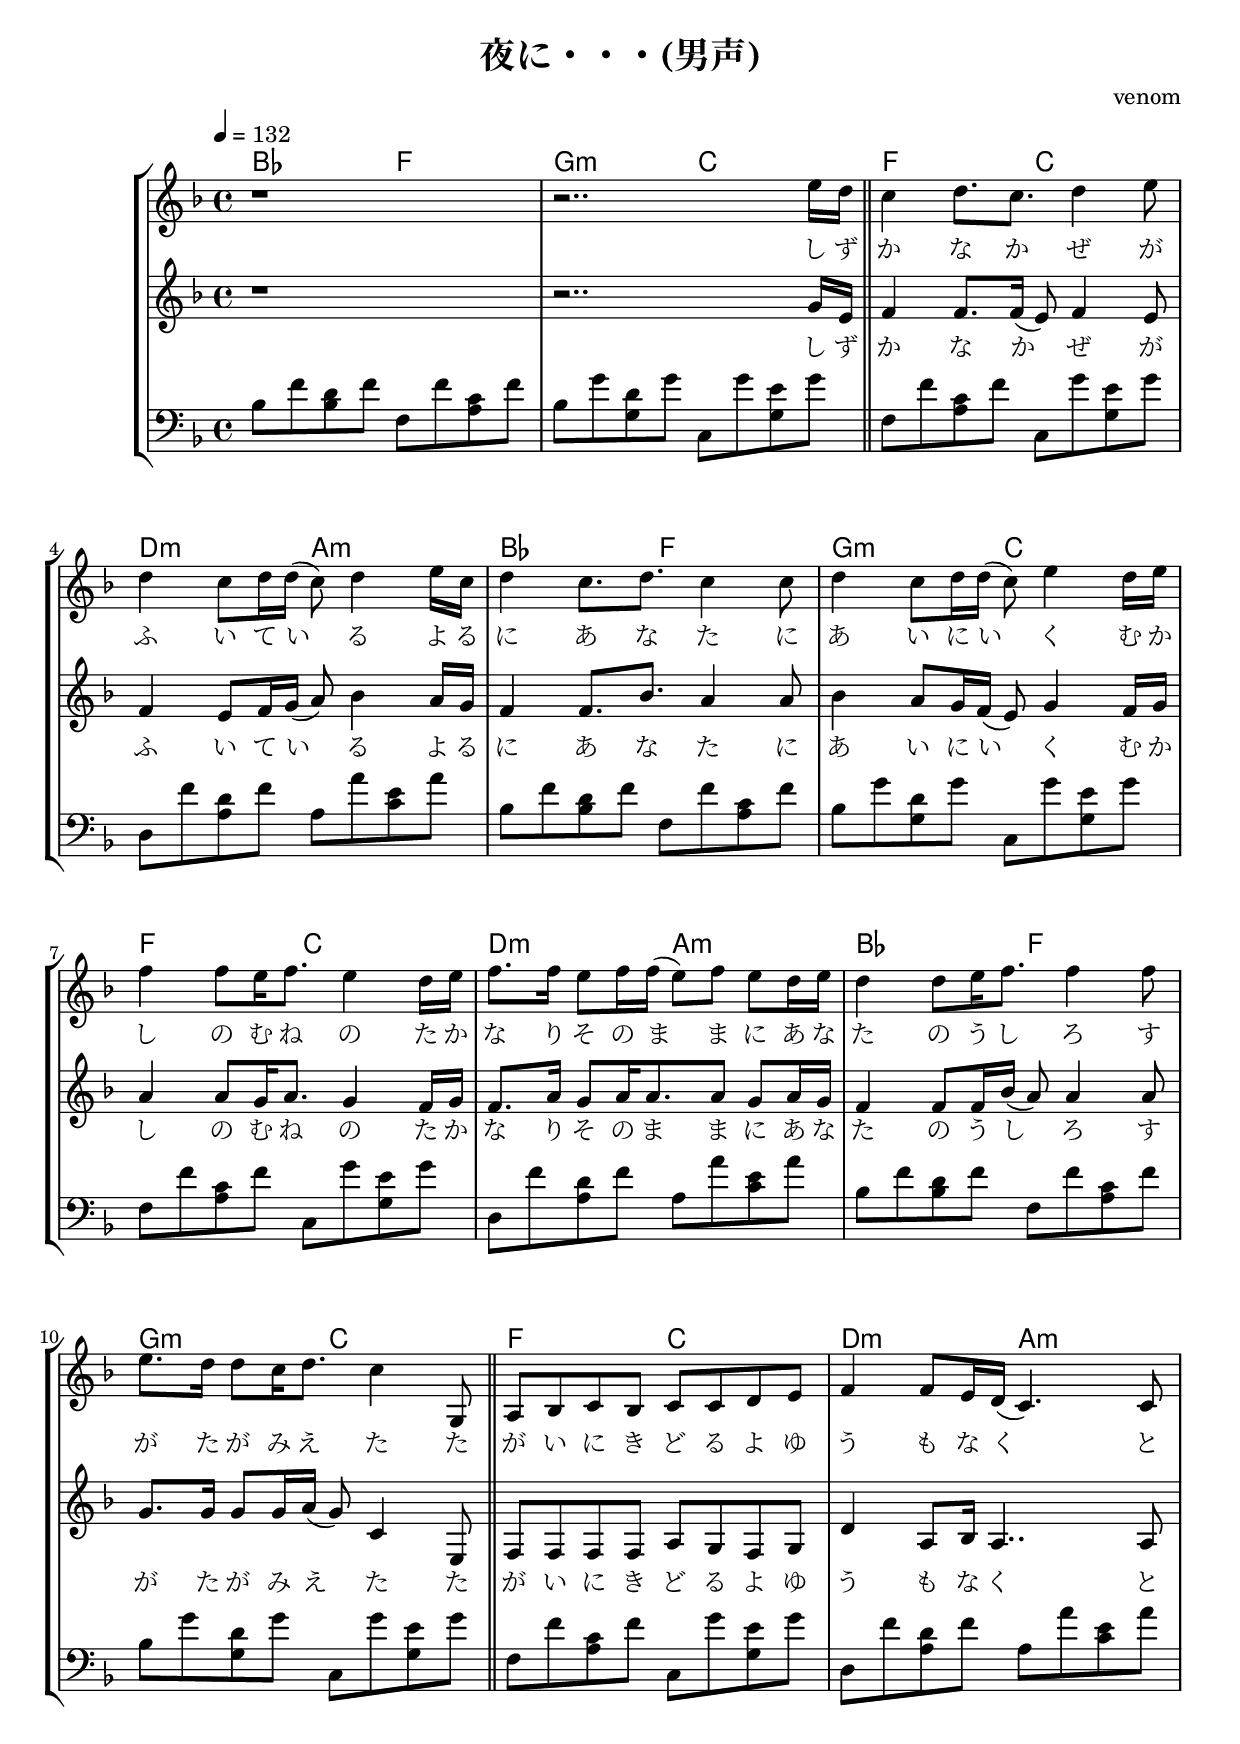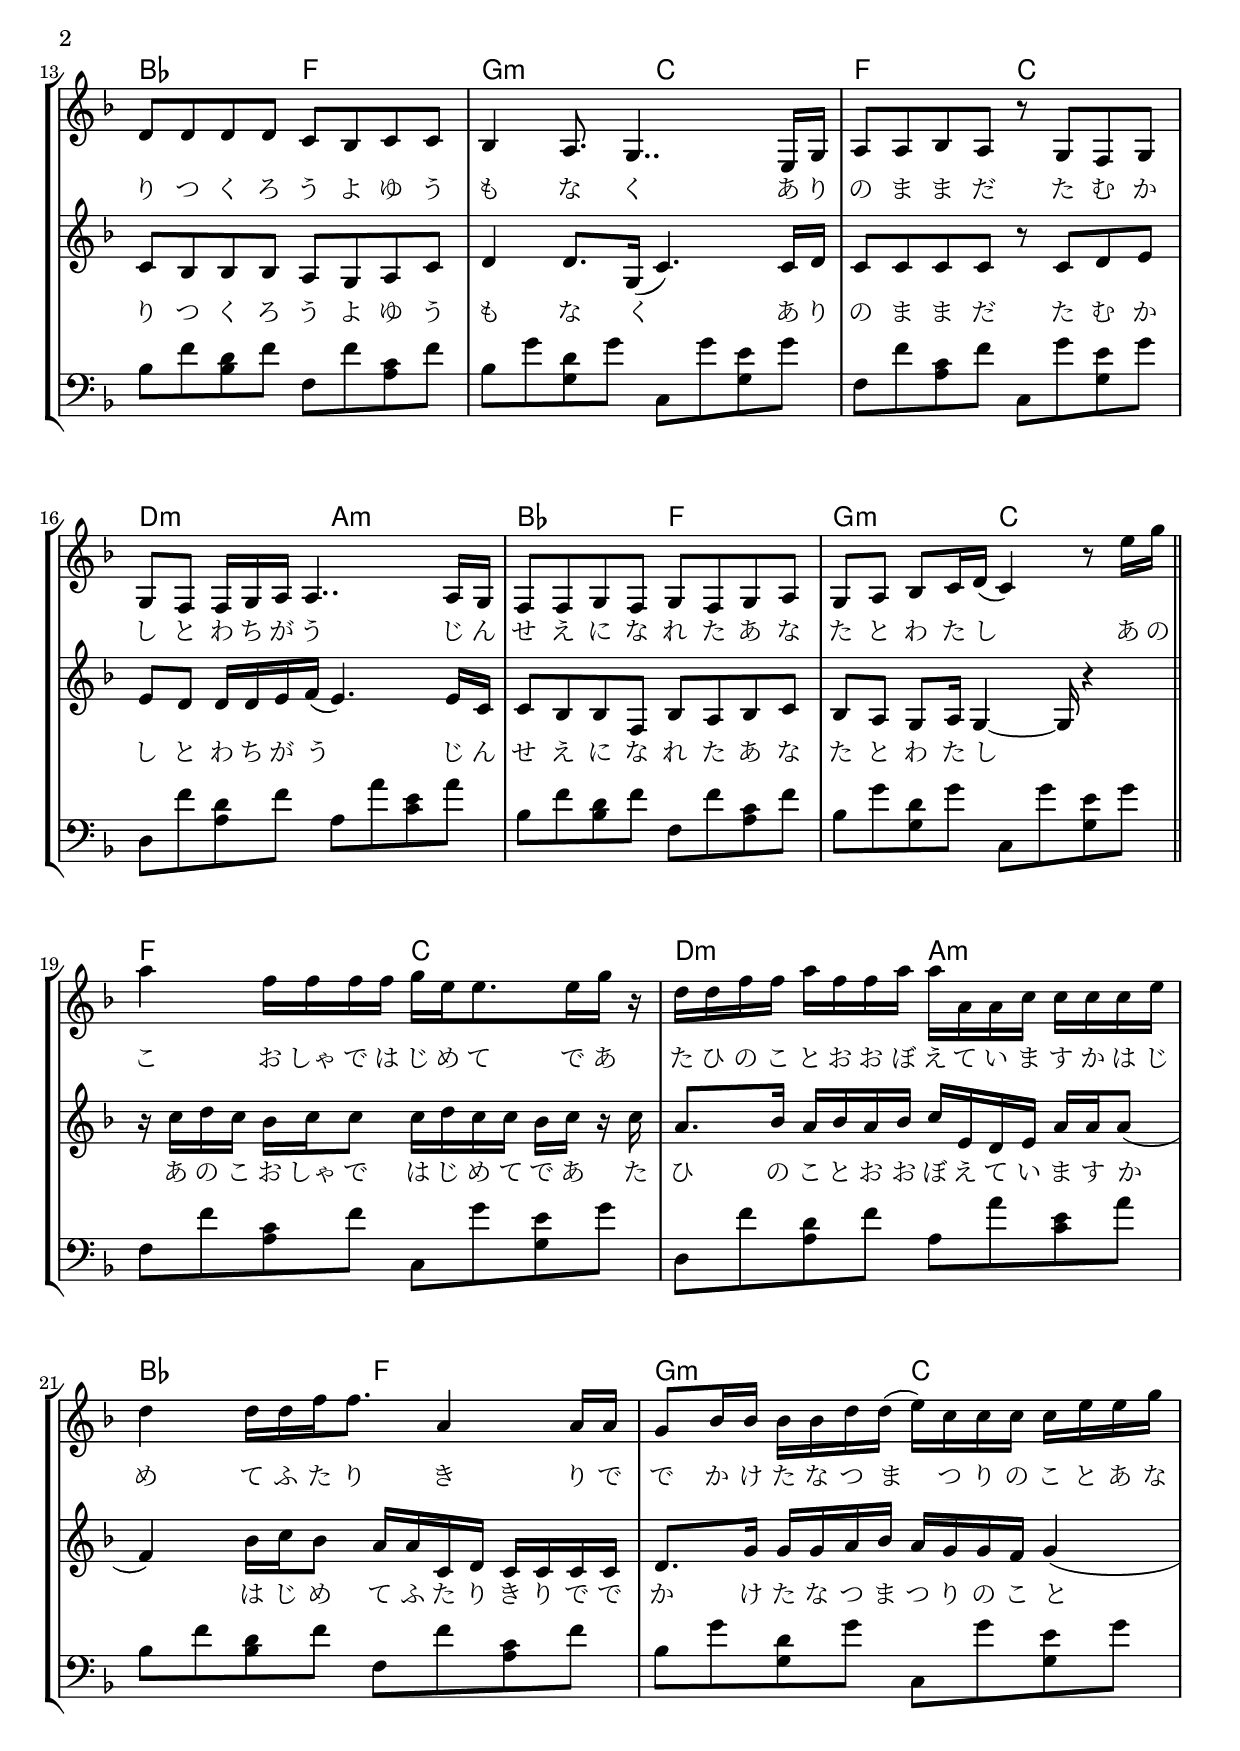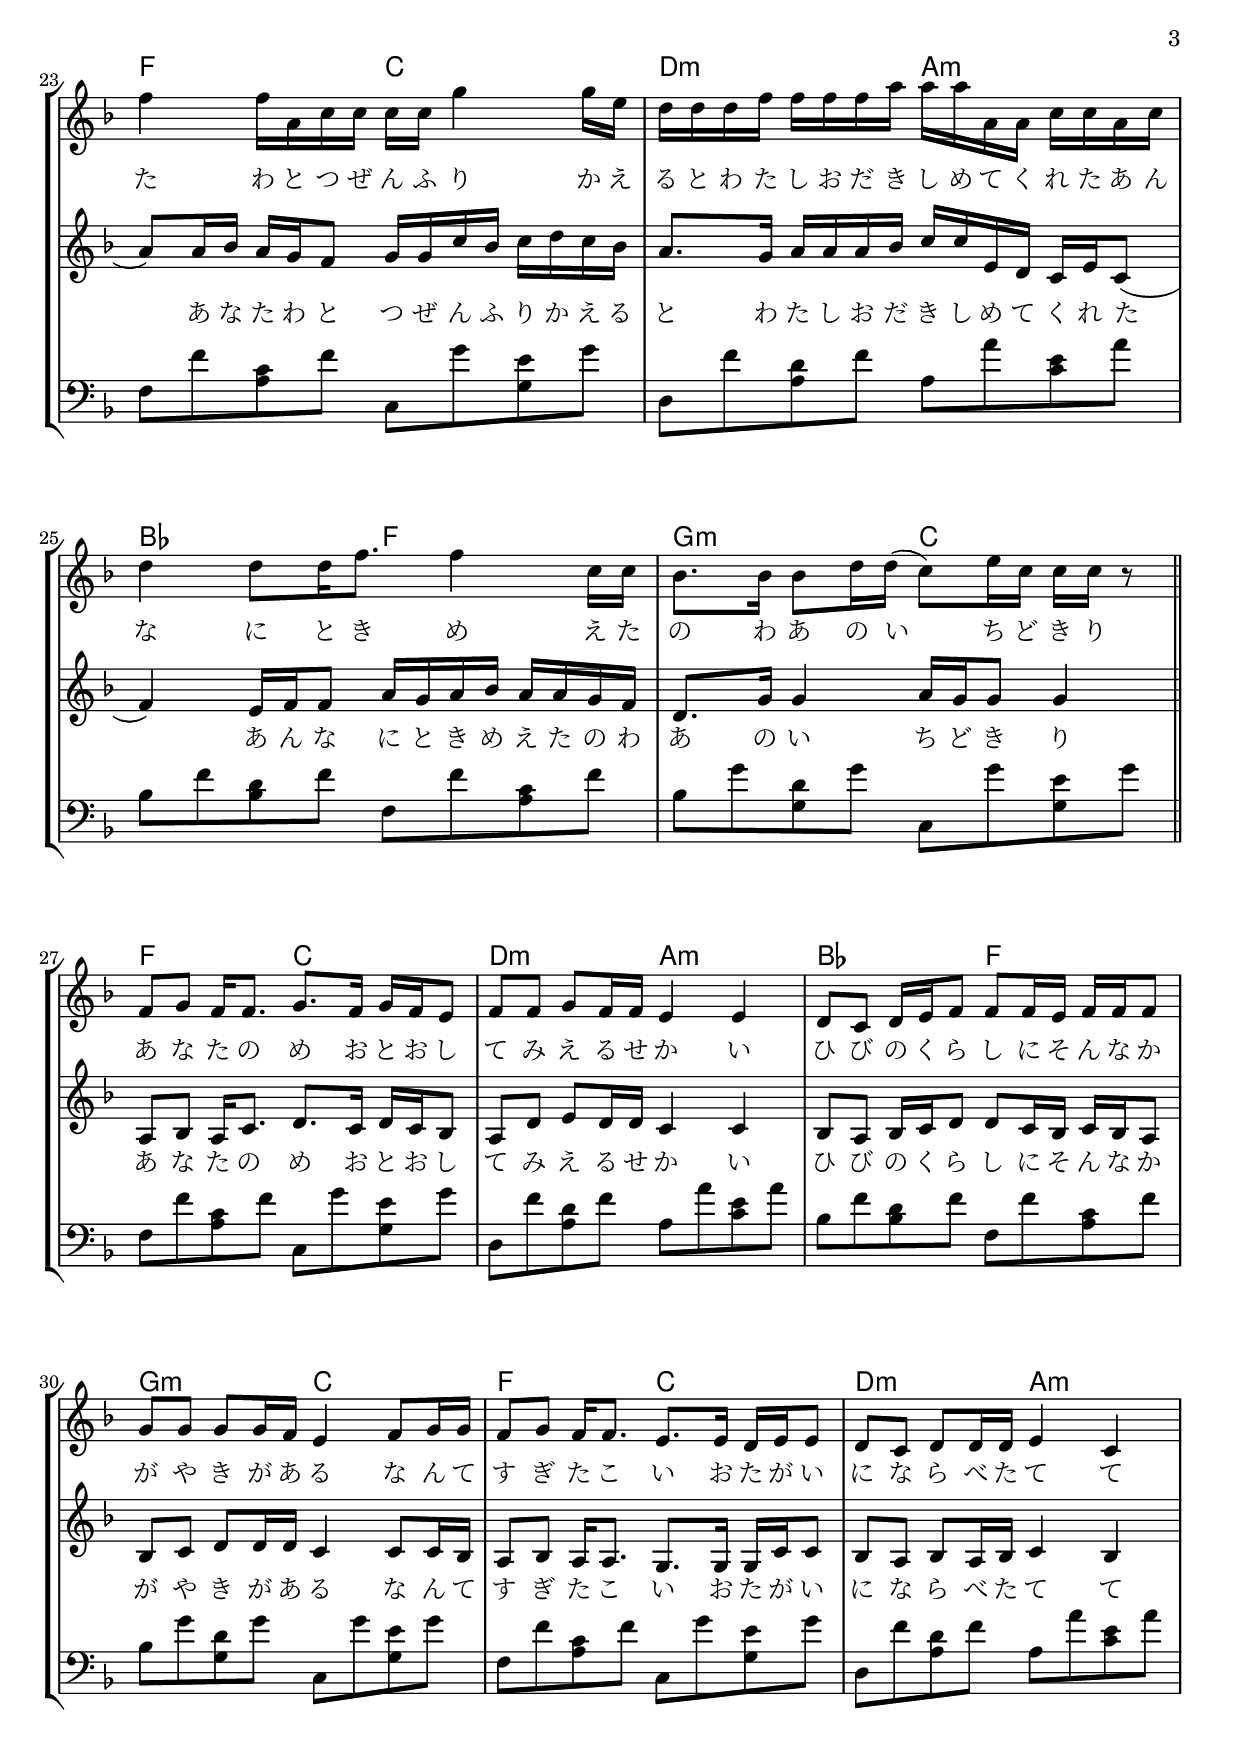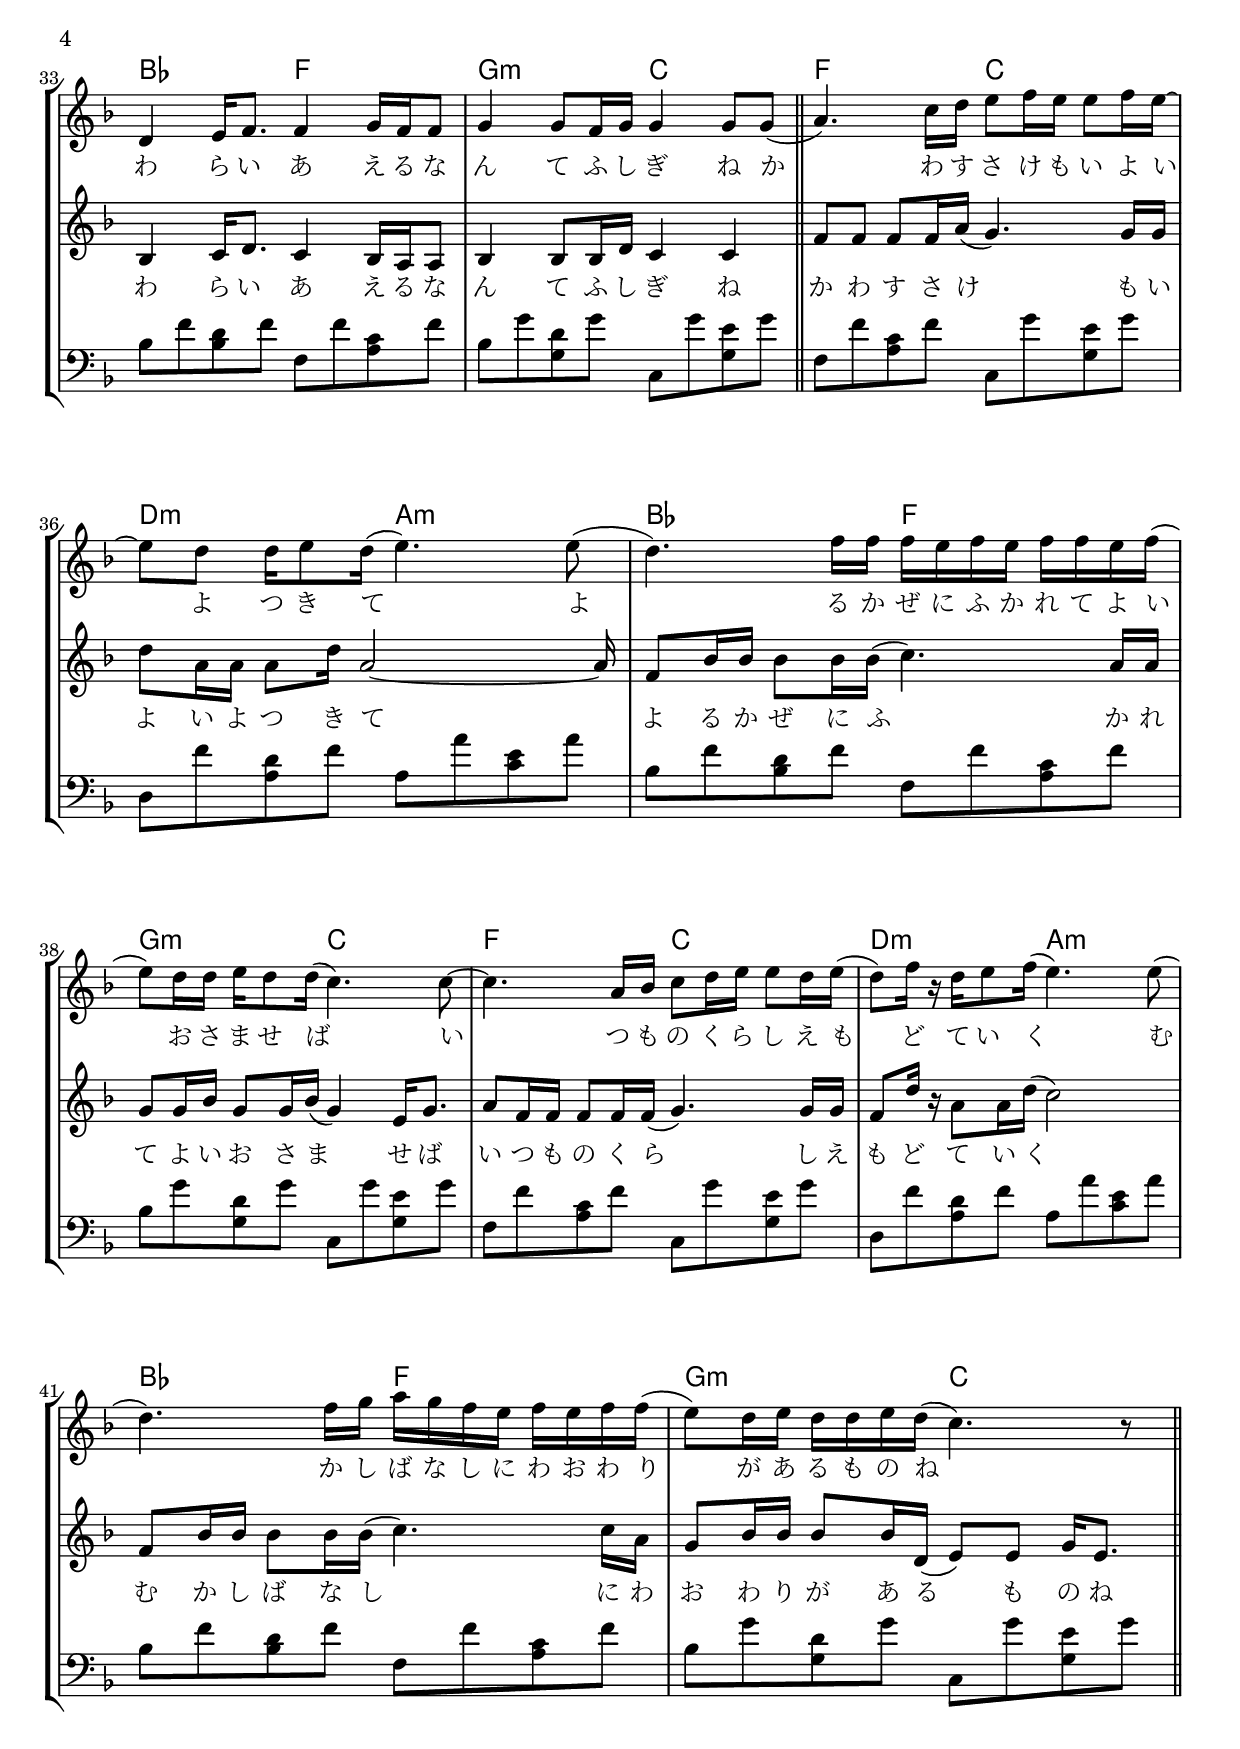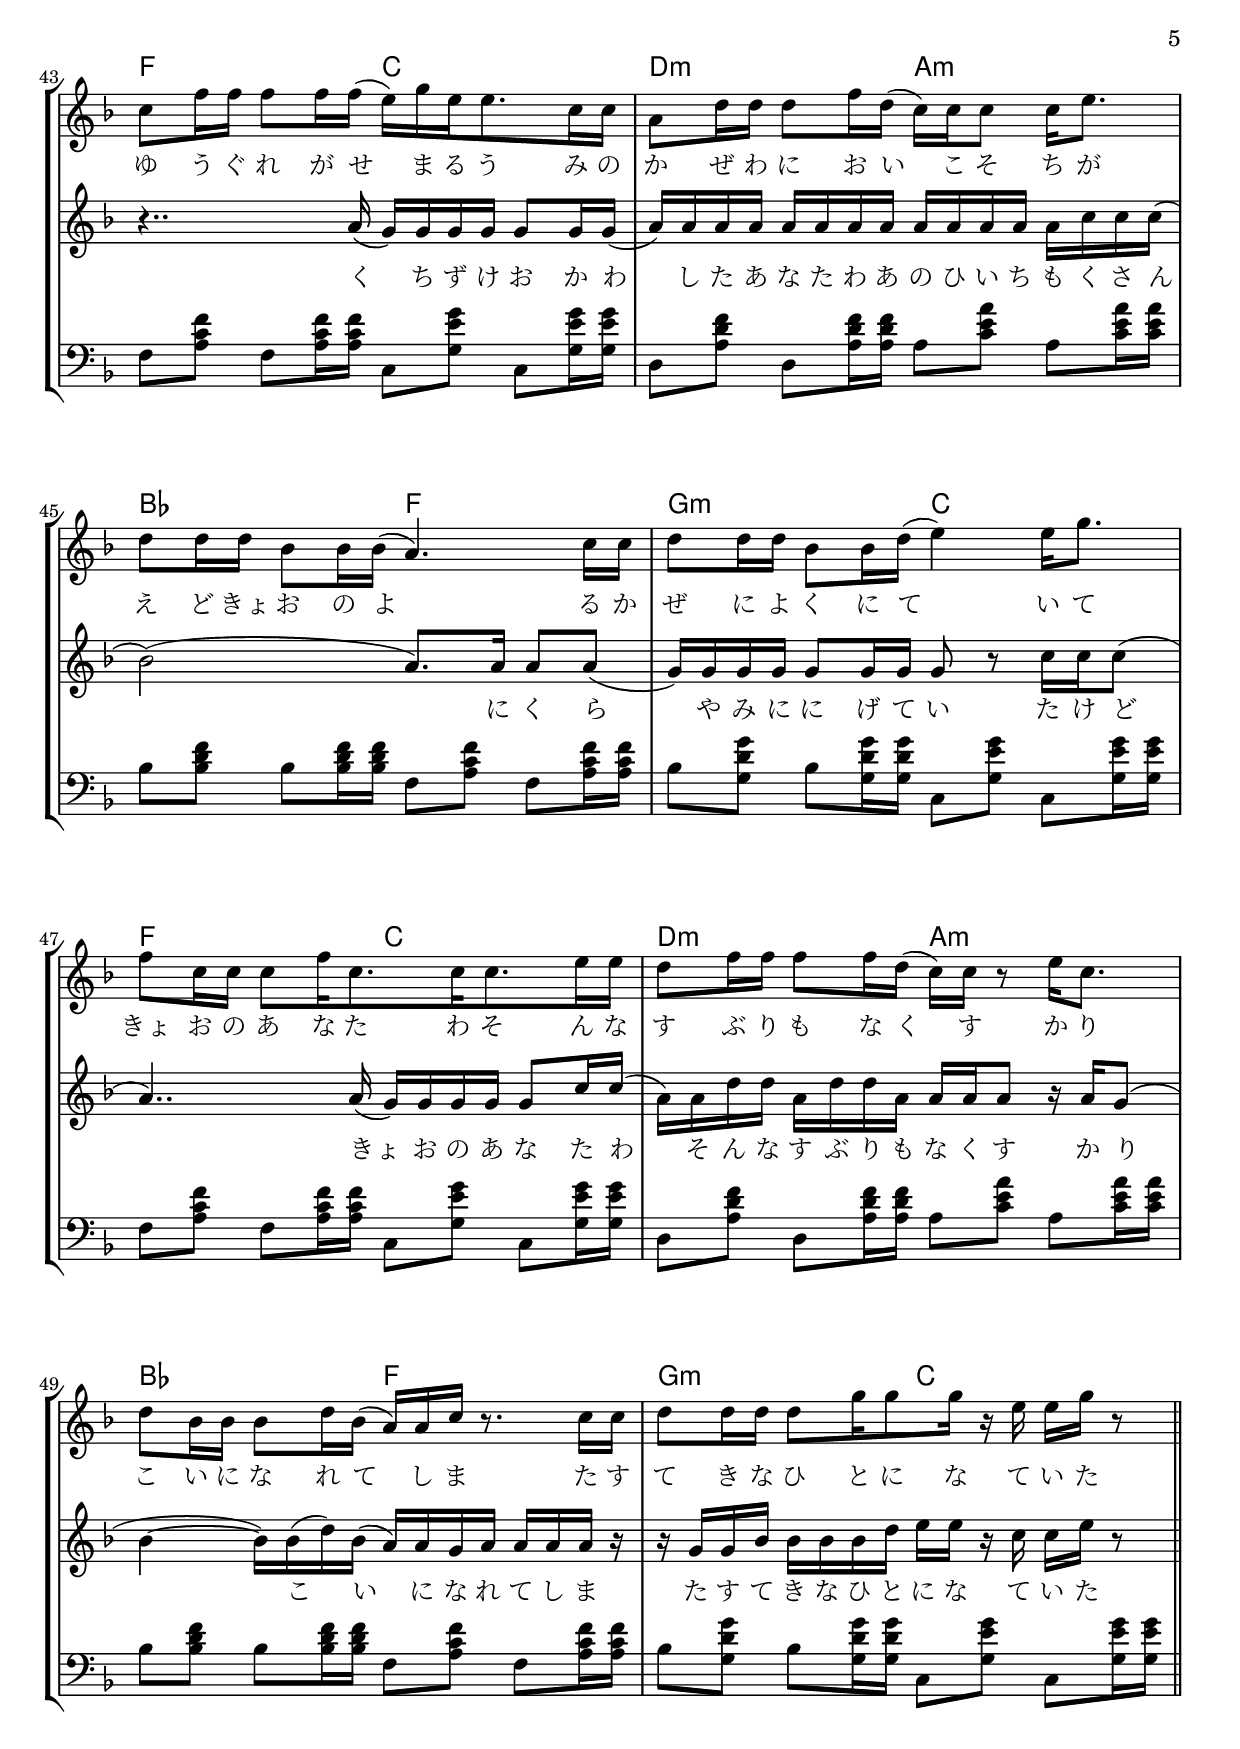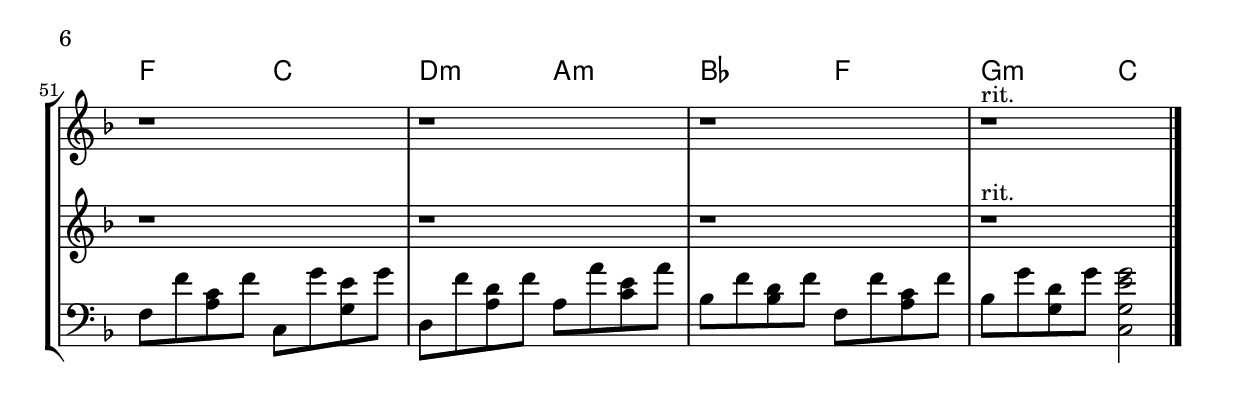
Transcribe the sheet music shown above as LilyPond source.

\version "2.12.1"

\header {
	title = \markup {夜に・・・(男声)}
	composer = \markup \center-column {venom}
}

harmony = \chordmode {
	bes2 f g:m c 

	f c d:m a:m bes f g:m c f c d:m a:m bes f g:m c 

	f c d:m a:m bes f g:m c f c d:m a:m bes f g:m c 

	f c d:m a:m bes f g:m c f c d:m a:m bes f g:m c 

	f c d:m a:m bes f g:m c f c d:m a:m bes f g:m c 

	f c d:m a:m bes f g:m c f c d:m a:m bes f g:m c 

	f c d:m a:m bes f g:m c f c d:m a:m bes f g:m c 

	f c d:m a:m bes f g:m c 
}

melody = {
	\key f \major
	\tempo 4 = 132
	r1 | r2.. 
	\set Staff.midiInstrument = #"mmi0.38"
	e''16  d''16 
	c''4  d''8.  c''8.  d''4  e''8 
	d''4  c''8  d''16  d''16  (c''8)  d''4  e''16  c''16 
	d''4  c''8.  d''8.  c''4  c''8 
	d''4  c''8  d''16  d''16  (c''8)  e''4  d''16  e''16 
	f''4  f''8  e''16  f''8.  e''4  d''16  e''16 
	f''8.  f''16  e''8  f''16  f''16  (e''8)  f''8  e''8  d''16  e''16 
	d''4  d''8  e''16  f''8.  f''4  f''8 
	e''8.  d''16  d''8  c''16  d''8.  c''4  	\set Staff.midiInstrument = #"fss0.5"
	g8 
	a8  bes8  c'8  bes8  c'8  c'8  d'8  e'8 
	f'4  f'8  e'16  d'16  (c'4.)  c'8 
	d'8  d'8  d'8  d'8  c'8  bes8  c'8  c'8 
	bes4  a8.  g4..  e16  g16 
	a8  a8  bes8  a8  r8  g8  f8  g8 
	g8  f8  f16  g16  a16  a4..  a16  g16 
	f8  f8  g8  f8  g8  f8  g8  a8 
	g8  a8  bes8  c'16  d'16  (c'4)  	r8 	\set Staff.midiInstrument = #"mmi0.38"
	e''16  g''16 
	a''4  f''16  f''16  f''16  f''16  g''16  e''16  e''8.  e''16  g''16  r16 
	d''16  d''16  f''16  f''16  a''16  f''16  f''16  a''16  a''16  a'16  a'16  c''16  c''16  c''16  c''16  e''16 
	d''4  d''16  d''16  f''16  f''8.  a'4  a'16  a'16 
	g'8  bes'16  bes'16  bes'16  bes'16  d''16  d''16  (e''16)  c''16  c''16  c''16  c''16  e''16  e''16  g''16 
	f''4  f''16  a'16  c''16  c''16  c''16  c''16  g''4  g''16  e''16 
	d''16  d''16  d''16  f''16  f''16  f''16  f''16  a''16  a''16  a''16  a'16  a'16  c''16  c''16  a'16  c''16 
	d''4  d''8  d''16  f''8.  f''4  c''16  c''16 
	bes'8.  bes'16  bes'8  d''16  d''16  (c''8)  e''16  c''16  c''16  c''16  	r8 	\set Staff.midiInstrument = #"mmi0.40"
	f'8  g'8  f'16  f'8.  g'8.  f'16  g'16  f'16  e'8 
	f'8  f'8  g'8  f'16  f'16  e'4  e'4 
	d'8  c'8  d'16  e'16  f'8  f'8  f'16  e'16  f'16  f'16  f'8 
	g'8  g'8  g'8  g'16  f'16  e'4  f'8  g'16  g'16 
	f'8  g'8  f'16  f'8.  e'8.  e'16  d'16  e'16  e'8 
	d'8  c'8  d'8  d'16  d'16  e'4  c'4 
	d'4  e'16  f'8.  f'4  g'16  f'16  f'8 
	g'4  g'8  f'16  g'16  g'4  g'8  	\set Staff.midiInstrument = #"mmi0.38"
	g'8 
	(a'4.)  c''16  d''16  e''8  f''16  e''16  e''8  f''16  e''16~ 
	e''8  d''8  d''16  e''8  d''16  (e''4.)  e''8 
	(d''4.)  f''16  f''16  f''16  e''16  f''16  e''16  f''16  f''16  e''16  f''16 
	(e''8)  d''16  d''16  e''16  d''8  d''16  (c''4.)  c''8~ 
	c''4.  a'16  bes'16  c''8  d''16  e''16  e''8  d''16  e''16 
	(d''8)  f''16  r16  d''16  e''8  f''16  (e''4.)  e''8 
	(d''4.)  f''16  g''16  a''16  g''16  f''16  e''16  f''16  e''16  f''16  f''16 
	(e''8)  d''16  e''16  d''16  d''16  e''16  d''16  (c''4.)  	r8 	\set Staff.midiInstrument = #"mmi0.42"
	c''8  f''16  f''16  f''8  f''16  f''16  (e''16)  g''16  e''16  e''8.  c''16  c''16 
	a'8  d''16  d''16  d''8  f''16  d''16  (c''16)  c''16  c''8  c''16  e''8. 
	d''8  d''16  d''16  bes'8  bes'16  bes'16  (a'4.)  c''16  c''16 
	d''8  d''16  d''16  bes'8  bes'16  d''16  (e''4)  e''16  g''8. 
	f''8  c''16  c''16  c''8  f''16  c''8.  c''16  c''8.  e''16  e''16 
	d''8  f''16  f''16  f''8  f''16  d''16  (c''16)  c''16  r8  e''16  c''8. 
	d''8  bes'16  bes'16  bes'8  d''16  bes'16  (a'16)  a'16  c''16  r8.  c''16  c''16 
	d''8  d''16  d''16  d''8  g''16  g''8  g''16  r16  e''16  e''16  g''16  	r8 	r1 | r1 | r1 | r1^"rit." \bar "|."
}

words = \lyricmode {
	
	し  ず  か  な  か  ぜ  が  ふ  い  て  い  る  よ  る  に  あ  な  た  に  あ  い  に  い  く  む  か  し  の  む  ね  の  た  か  な  り  そ  の  ま  ま  に  あ  な  た  の  う  し  ろ  す  が  た  が  み  え  た  
	た  が  い  に  き  ど  る  よ  ゆ  う  も  な  く  と  り  つ  く  ろ  う  よ  ゆ  う  も  な  く  あ  り  の  ま  ま  だ  た  む  か  し  と  わ  ち  が  う  じ  ん  せ  え  に  な  れ  た  あ  な  た  と  わ  た  し  
	あ  の  こ  お  しゃ  で  は  じ  め  て  で  あ  た  ひ  の  こ  と  お  お  ぼ  え  て  い  ま  す  か  は  じ  め  て  ふ  た  り  き  り  で  で  か  け  た  な  つ  ま  つ  り  の  こ  と  あ  な  た  わ  と  つ  ぜ  ん  ふ  り  か  え  る  と  わ  た  し  お  だ  き  し  め  て  く  れ  た  あ  ん  な  に  と  き  め  え  た  の  わ  あ  の  い  ち  ど  き  り  
	あ  な  た  の  め  お  と  お  し  て  み  え  る  せ  か  い  ひ  び  の  く  ら  し  に  そ  ん  な  か  が  や  き  が  あ  る  な  ん  て  す  ぎ  た  こ  い  お  た  が  い  に  な  ら  べ  た  て  て  わ  ら  い  あ  え  る  な  ん  て  ふ  し  ぎ  ね  
	か  わ  す  さ  け  も  い  よ  い  よ  つ  き  て  よ  る  か  ぜ  に  ふ  か  れ  て  よ  い  お  さ  ま  せ  ば  い  つ  も  の  く  ら  し  え  も  ど  て  い  く  む  か  し  ば  な  し  に  わ  お  わ  り  が  あ  る  も  の  ね  
	ゆ  う  ぐ  れ  が  せ  ま  る  う  み  の  か  ぜ  わ  に  お  い  こ  そ  ち  が  え  ど  きょ  お  の  よ  る  か  ぜ  に  よ  く  に  て  い  て  きょ  お  の  あ  な  た  わ  そ  ん  な  す  ぶ  り  も  な  く  す  か  り  こ  い  に  な  れ  て  し  ま  た  す  て  き  な  ひ  と  に  な  て  い  た  
	
}

secondmelody = {
	\key f \major
	\tempo 4 = 132
	r1 | r2.. 
	\set Staff.midiInstrument = #"mmi0.38"
	g'16  e'16 
	f'4  f'8.  f'16  (e'8)  f'4  e'8 
	f'4  e'8  f'16  g'16  (a'8)  bes'4  a'16  g'16 
	f'4  f'8.  bes'8.  a'4  a'8 
	bes'4  a'8  g'16  f'16  (e'8)  g'4  f'16  g'16 
	a'4  a'8  g'16  a'8.  g'4  f'16  g'16 
	f'8.  a'16  g'8  a'16  a'8.  a'8  g'8  a'16  g'16 
	f'4  f'8  f'16  bes'16  (a'8)  a'4  a'8 
	g'8.  g'16  g'8  g'16  a'16  (g'8)  c'4  	\set Staff.midiInstrument = #"mmi0.38"
	e8 
	f8  f8  f8  f8  a8  g8  f8  g8 
	d'4  a8  bes16  a4..  a8 
	c'8  bes8  bes8  bes8  a8  g8  a8  c'8 
	d'4  d'8.  g16  (c'4.)  c'16  d'16 
	c'8  c'8  c'8  c'8  r8  c'8  d'8  e'8 
	e'8  d'8  d'16  d'16  e'16  f'16  (e'4.)  e'16  c'16 
	c'8  bes8  bes8  f8  bes8  a8  bes8  c'8 
	bes8  a8  g8  a16  g4~g16  	r4 	\set Staff.midiInstrument = #"mmi0.42"
	r16 c''16  d''16  c''16  bes'16  c''16  c''8  c''16  d''16  c''16  c''16  bes'16  c''16  r16  c''16 
	a'8.  bes'16  a'16  bes'16  a'16  bes'16  c''16  e'16  d'16  e'16  a'16  a'16  a'8 
	(f'4)  bes'16  c''16  bes'8  a'16  a'16  c'16  d'16  c'16  c'16  c'16  c'16 
	d'8.  g'16  g'16  g'16  a'16  bes'16  a'16  g'16  g'16  f'16  g'4 
	(a'8)  a'16  bes'16  a'16  g'16  f'8  g'16  g'16  c''16  bes'16  c''16  d''16  c''16  bes'16 
	a'8.  g'16  a'16  a'16  a'16  bes'16  c''16  c''16  e'16  d'16  c'16  e'16  c'8 
	(f'4)  e'16  f'16  f'8  a'16  g'16  a'16  bes'16  a'16  a'16  g'16  f'16 
	d'8.  g'16  g'4  a'16  g'16  g'8  g'4
	\set Staff.midiInstrument = #"mmi0.48"
	a8  bes8  a16  c'8.  d'8.  c'16  d'16  c'16  bes8 
	a8  d'8  e'8  d'16  d'16  c'4  c'4 
	bes8  a8  bes16  c'16  d'8  d'8  c'16  bes16  c'16  bes16  a8 
	bes8  c'8  d'8  d'16  d'16  c'4  c'8  c'16  bes16 
	a8  bes8  a16  a8.  g8.  g16  g16  c'16  c'8 
	bes8  a8  bes8  a16  bes16  c'4  bes4 
	bes4  c'16  d'8.  c'4  bes16  a16  a8 
	bes4  bes8  bes16  d'16  c'4  c'4
	\set Staff.midiInstrument = #"mmi0.38"
	 f'8  f'8  f'8  f'16  a'16  (g'4.)  g'16  g'16 
	d''8  a'16  a'16  a'8  d''16  a'2~a'16 
	f'8  bes'16  bes'16  bes'8  bes'16  bes'16  (c''4.)  a'16  a'16 
	g'8  g'16  bes'16  g'8  g'16  bes'16  (g'4)  e'16  g'8. 
	a'8  f'16  f'16  f'8  f'16  f'16  (g'4.)  g'16  g'16 
	f'8  d''16  r16  a'8  a'16  d''16  (c''2) 
	f'8  bes'16  bes'16  bes'8  bes'16  bes'16  (c''4.)  c''16  a'16 
	g'8  bes'16  bes'16  bes'8  bes'16  d'16  (e'8)  e'8  g'16  e'8.
	\set Staff.midiInstrument = #"mmi0.34"
	r4.. a'16  (g'16)  g'16  g'16  g'16  g'8  g'16  g'16 
	(a'16)  a'16  a'16  a'16  a'16  a'16  a'16  a'16  a'16  a'16  a'16  a'16  a'16  c''16  c''16  c''16 
	(bes'2)  (a'8.)  a'16  a'8  a'8 
	(g'16)  g'16  g'16  g'16  g'8  g'16  g'16  g'8  r8  c''16  c''16  c''8 
	(a'4..)  a'16  (g'16)  g'16  g'16  g'16  g'8  c''16  c''16 
	(a'16)  a'16  d''16  d''16  a'16  d''16  d''16  a'16  a'16  a'16  a'8  r16  a'16  g'8 
	(bes'4~bes'16)  bes'16  (d''16)  bes'16  (a'16)  a'16  g'16  a'16  a'16  a'16  a'16  r16 
	r16  g'16  g'16  bes'16  bes'16  bes'16  bes'16  d''16  e''16  e''16  r16  c''16  c''16  e''16  	r8 	r1 | r1 | r1 | r1^"rit." \bar "|."
}

secondwords = \lyricmode {
	
	し  ず  か  な  か  ぜ  が  ふ  い  て  い  る  よ  る  に  あ  な  た  に  あ  い  に  い  く  む  か  し  の  む  ね  の  た  か  な  り  そ  の  ま  ま  に  あ  な  た  の  う  し  ろ  す  が  た  が  み  え  た  
	た  が  い  に  き  ど  る  よ  ゆ  う  も  な  く  と  り  つ  く  ろ  う  よ  ゆ  う  も  な  く  あ  り  の  ま  ま  だ  た  む  か  し  と  わ  ち  が  う  じ  ん  せ  え  に  な  れ  た  あ  な  た  と  わ  た  し  
	あ  の  こ  お  しゃ  で  は  じ  め  て  で  あ  た  ひ  の  こ  と  お  お  ぼ  え  て  い  ま  す  か  は  じ  め  て  ふ  た  り  き  り  で  で  か  け  た  な  つ  ま  つ  り  の  こ  と  あ  な  た  わ  と  つ  ぜ  ん  ふ  り  か  え  る  と  わ  た  し  お  だ  き  し  め  て  く  れ  た  あ  ん  な  に  と  き  め  え  た  の  わ  あ  の  い  ち  ど  き  り  
	あ  な  た  の  め  お  と  お  し  て  み  え  る  せ  か  い  ひ  び  の  く  ら  し  に  そ  ん  な  か  が  や  き  が  あ  る  な  ん  て  す  ぎ  た  こ  い  お  た  が  い  に  な  ら  べ  た  て  て  わ  ら  い  あ  え  る  な  ん  て  ふ  し  ぎ  ね  
	か  わ  す  さ  け  も  い  よ  い  よ  つ  き  て  よ  る  か  ぜ  に  ふ  か  れ  て  よ  い  お  さ  ま  せ  ば  い  つ  も  の  く  ら  し  え  も  ど  て  い  く  む  か  し  ば  な  し  に  わ  お  わ  り  が  あ  る  も  の  ね  
	く  ち  ず  け  お  か  わ  し  た  あ  な  た  わ  あ  の  ひ  い  ち  も  く  さ  ん  に  く  ら  や  み  に  に  げ  て  い  た  け  ど  きょ  お  の  あ  な  た  わ  そ  ん  な  す  ぶ  り  も  な  く  す  か  り  こ  い  に  な  れ  て  し  ま  た  す  て  き  な  ひ  と  に  な  て  い  た  
	
}

tempochange = {
	\tempo 4 = 132
	r1 | r1 \bar "||"
	\tempo 4 = 132
	r1 | r1 | r1 | r1 | r1 | r1 | r1 | r1 \bar "||"
	\tempo 4 = 132
	r1 | r1 | r1 | r1 | r1 | r1 | r1 | r1 \bar "||"
	\tempo 4 = 132
	r1 | r1 | r1 | r1 | r1 | r1 | r1 | r1 \bar "||"
	\tempo 4 = 132
	r1 | r1 | r1 | r1 | r1 | r1 | r1 | r1 \bar "||"
	\tempo 4 = 132
	r1 | r1 | r1 | r1 | r1 | r1 | r1 | r1 \bar "||"
	\tempo 4 = 132
	r1 | r1 | r1 | r1 | r1 | r1 | r1 | r1 \bar "||"
	\tempo 4 = 132
	r1 | r1 | r1 | \tempo 4 = 99 r2 \tempo 4 = 88 r2 \bar "|."
}

mainacc = {
	\clef bass
	\set Staff.midiInstrument = #"Electric Guitar (jazz)"
	\key f \major
	\tempo 4 = 132
	bes8 f' <bes d'> f'
	f8 f' <a c'> f'
	bes8 g' <g d'> g'
	c8 g' <g e'> g'
	\bar "||"

	\set Staff.midiInstrument = #"Acoustic grand"
	f8 f' <a c'> f'
	c8 g' <g e'> g'
	d8 f' <a d'> f'
	a8 a' <c' e'> a'
	bes8 f' <bes d'> f'
	f8 f' <a c'> f'
	bes8 g' <g d'> g'
	c8 g' <g e'> g'
	f8 f' <a c'> f'
	c8 g' <g e'> g'
	d8 f' <a d'> f'
	a8 a' <c' e'> a'
	bes8 f' <bes d'> f'
	f8 f' <a c'> f'
	bes8 g' <g d'> g'
	c8 g' <g e'> g'
	\bar "||"

	\set Staff.midiInstrument = #"Acoustic grand"
	f8 f' <a c'> f'
	c8 g' <g e'> g'
	d8 f' <a d'> f'
	a8 a' <c' e'> a'
	bes8 f' <bes d'> f'
	f8 f' <a c'> f'
	bes8 g' <g d'> g'
	c8 g' <g e'> g'
	f8 f' <a c'> f'
	c8 g' <g e'> g'
	d8 f' <a d'> f'
	a8 a' <c' e'> a'
	bes8 f' <bes d'> f'
	f8 f' <a c'> f'
	bes8 g' <g d'> g'
	c8 g' <g e'> g'
	\bar "||"

	\set Staff.midiInstrument = #"Acoustic grand"
	f8 f' <a c'> f'
	c8 g' <g e'> g'
	d8 f' <a d'> f'
	a8 a' <c' e'> a'
	bes8 f' <bes d'> f'
	f8 f' <a c'> f'
	bes8 g' <g d'> g'
	c8 g' <g e'> g'
	f8 f' <a c'> f'
	c8 g' <g e'> g'
	d8 f' <a d'> f'
	a8 a' <c' e'> a'
	bes8 f' <bes d'> f'
	f8 f' <a c'> f'
	bes8 g' <g d'> g'
	c8 g' <g e'> g'
	\bar "||"

	\set Staff.midiInstrument = #"Acoustic grand"
	f8 f' <a c'> f'
	c8 g' <g e'> g'
	d8 f' <a d'> f'
	a8 a' <c' e'> a'
	bes8 f' <bes d'> f'
	f8 f' <a c'> f'
	bes8 g' <g d'> g'
	c8 g' <g e'> g'
	f8 f' <a c'> f'
	c8 g' <g e'> g'
	d8 f' <a d'> f'
	a8 a' <c' e'> a'
	bes8 f' <bes d'> f'
	f8 f' <a c'> f'
	bes8 g' <g d'> g'
	c8 g' <g e'> g'
	\bar "||"

	\set Staff.midiInstrument = #"Acoustic grand"
	f8 f' <a c'> f'
	c8 g' <g e'> g'
	d8 f' <a d'> f'
	a8 a' <c' e'> a'
	bes8 f' <bes d'> f'
	f8 f' <a c'> f'
	bes8 g' <g d'> g'
	c8 g' <g e'> g'
	f8 f' <a c'> f'
	c8 g' <g e'> g'
	d8 f' <a d'> f'
	a8 a' <c' e'> a'
	bes8 f' <bes d'> f'
	f8 f' <a c'> f'
	bes8 g' <g d'> g'
	c8 g' <g e'> g'
	\bar "||"

	\set Staff.midiInstrument = #"Harmonica"
	f8 <a c' f'> f <a c' f'>16 <a c' f'>
	c8 <g e' g'> c <g e' g'>16 <g e' g'>
	d8 <a d' f'> d <a d' f'>16 <a d' f'>
	a8 <c' e' a'> a <c' e' a'>16 <c' e' a'>
	bes8 <bes d' f'> bes <bes d' f'>16 <bes d' f'>
	f8 <a c' f'> f <a c' f'>16 <a c' f'>
	bes8 <g d' g'> bes <g d' g'>16 <g d' g'>
	c8 <g e' g'> c <g e' g'>16 <g e' g'>
	f8 <a c' f'> f <a c' f'>16 <a c' f'>
	c8 <g e' g'> c <g e' g'>16 <g e' g'>
	d8 <a d' f'> d <a d' f'>16 <a d' f'>
	a8 <c' e' a'> a <c' e' a'>16 <c' e' a'>
	bes8 <bes d' f'> bes <bes d' f'>16 <bes d' f'>
	f8 <a c' f'> f <a c' f'>16 <a c' f'>
	bes8 <g d' g'> bes <g d' g'>16 <g d' g'>
	c8 <g e' g'> c <g e' g'>16 <g e' g'>
	\bar "||"

	\set Staff.midiInstrument = #"Acoustic grand"
	f8 f' <a c'> f'
	c8 g' <g e'> g'
	d8 f' <a d'> f'
	a8 a' <c' e'> a'
	bes8 f' <bes d'> f'
	f8 f' <a c'> f'
	bes8 g' <g d'> g'
	<c g e' g'>2
	\bar "|."
}

subacc = {
	\clef bass
	\set Staff.midiInstrument = #"Bright Acoustic"
	\key f \major
	\tempo 4 = 132
	bes8 <bes d' f'> bes <bes d' f'>
	f8 <a c' f'> f <a c' f'>
	bes8 <g d' g'> bes <g d' g'>
	c8 <g e' g'> c <g e' g'>
	\bar "||"

	\set Staff.midiInstrument = #"Bright Acoustic"
	f8 <a c' f'> f <a c' f'>
	c8 <g e' g'> c <g e' g'>
	d8 <a d' f'> d <a d' f'>
	a8 <c' e' a'> a <c' e' a'>
	bes8 <bes d' f'> bes <bes d' f'>
	f8 <a c' f'> f <a c' f'>
	bes8 <g d' g'> bes <g d' g'>
	c8 <g e' g'> c <g e' g'>
	f8 <a c' f'> f <a c' f'>
	c8 <g e' g'> c <g e' g'>
	d8 <a d' f'> d <a d' f'>
	a8 <c' e' a'> a <c' e' a'>
	bes8 <bes d' f'> bes <bes d' f'>
	f8 <a c' f'> f <a c' f'>
	bes8 <g d' g'> bes <g d' g'>
	c8 <g e' g'> c <g e' g'>
	\bar "||"

	\set Staff.midiInstrument = #"Bright Acoustic"
	f8 <a c' f'> f <a c' f'>
	c8 <g e' g'> c <g e' g'>
	d8 <a d' f'> d <a d' f'>
	a8 <c' e' a'> a <c' e' a'>
	bes8 <bes d' f'> bes <bes d' f'>
	f8 <a c' f'> f <a c' f'>
	bes8 <g d' g'> bes <g d' g'>
	c8 <g e' g'> c <g e' g'>
	f8 <a c' f'> f <a c' f'>
	c8 <g e' g'> c <g e' g'>
	d8 <a d' f'> d <a d' f'>
	a8 <c' e' a'> a <c' e' a'>
	bes8 <bes d' f'> bes <bes d' f'>
	f8 <a c' f'> f <a c' f'>
	bes8 <g d' g'> bes <g d' g'>
	c8 <g e' g'> c <g e' g'>
	\bar "||"

	\set Staff.midiInstrument = #"Bright Acoustic"
	f16 f16 <a c' f'>16 f16   f32 f32 f16 <a c' f'>16 f16
	c16 c16 <g e' g'>16 c16   c32 c32 c16 <g e' g'>16 c16
	d16 d16 <a d' f'>16 d16   d32 d32 d16 <a d' f'>16 d16
	a16 a16 <c' e' a'>16 a16   a32 a32 a16 <c' e' a'>16 a16
	bes16 bes16 <bes d' f'>16 bes16   bes32 bes32 bes16 <bes d' f'>16 bes16
	f16 f16 <a c' f'>16 f16   f32 f32 f16 <a c' f'>16 f16
	bes16 bes16 <g d' g'>16 bes16   bes32 bes32 bes16 <g d' g'>16 bes16
	c16 c16 <g e' g'>16 c16   c32 c32 c16 <g e' g'>16 c16
	f16 f16 <a c' f'>16 f16   f32 f32 f16 <a c' f'>16 f16
	c16 c16 <g e' g'>16 c16   c32 c32 c16 <g e' g'>16 c16
	d16 d16 <a d' f'>16 d16   d32 d32 d16 <a d' f'>16 d16
	a16 a16 <c' e' a'>16 a16   a32 a32 a16 <c' e' a'>16 a16
	bes16 bes16 <bes d' f'>16 bes16   bes32 bes32 bes16 <bes d' f'>16 bes16
	f16 f16 <a c' f'>16 f16   f32 f32 f16 <a c' f'>16 f16
	bes16 bes16 <g d' g'>16 bes16   bes32 bes32 bes16 <g d' g'>16 bes16
	c16 c16 <g e' g'>16 c16   c32 c32 c16 <g e' g'>16 c16
	\bar "||"

	\set Staff.midiInstrument = #"Bright Acoustic"
	f8 <a c' f'> f <a c' f'>
	c8 <g e' g'> c <g e' g'>
	d8 <a d' f'> d <a d' f'>
	a8 <c' e' a'> a <c' e' a'>
	bes8 <bes d' f'> bes <bes d' f'>
	f8 <a c' f'> f <a c' f'>
	bes8 <g d' g'> bes <g d' g'>
	c8 <g e' g'> c <g e' g'>
	f8 <a c' f'> f <a c' f'>
	c8 <g e' g'> c <g e' g'>
	d8 <a d' f'> d <a d' f'>
	a8 <c' e' a'> a <c' e' a'>
	bes8 <bes d' f'> bes <bes d' f'>
	f8 <a c' f'> f <a c' f'>
	bes8 <g d' g'> bes <g d' g'>
	c8 <g e' g'> c <g e' g'>
	\bar "||"

	\set Staff.midiInstrument = #"Bright Acoustic"
	f8 <a c' f'> f <a c' f'>
	c8 <g e' g'> c <g e' g'>
	d8 <a d' f'> d <a d' f'>
	a8 <c' e' a'> a <c' e' a'>
	bes8 <bes d' f'> bes <bes d' f'>
	f8 <a c' f'> f <a c' f'>
	bes8 <g d' g'> bes <g d' g'>
	c8 <g e' g'> c <g e' g'>
	f8 <a c' f'> f <a c' f'>
	c8 <g e' g'> c <g e' g'>
	d8 <a d' f'> d <a d' f'>
	a8 <c' e' a'> a <c' e' a'>
	bes8 <bes d' f'> bes <bes d' f'>
	f8 <a c' f'> f <a c' f'>
	bes8 <g d' g'> bes <g d' g'>
	c8 <g e' g'> c <g e' g'>
	\bar "||"

	\set Staff.midiInstrument = #"Bright Acoustic"
	f8 f' <a c'> f'
	c8 g' <g e'> g'
	d8 f' <a d'> f'
	a8 a' <c' e'> a'
	bes8 f' <bes d'> f'
	f8 f' <a c'> f'
	bes8 g' <g d'> g'
	c8 g' <g e'> g'
	f8 f' <a c'> f'
	c8 g' <g e'> g'
	d8 f' <a d'> f'
	a8 a' <c' e'> a'
	bes8 f' <bes d'> f'
	f8 f' <a c'> f'
	bes8 g' <g d'> g'
	c8 g' <g e'> g'
	\bar "||"

	\set Staff.midiInstrument = #"Bright Acoustic"
	f8 <a c' f'> f <a c' f'>
	c8 <g e' g'> c <g e' g'>
	d8 <a d' f'> d <a d' f'>
	a8 <c' e' a'> a <c' e' a'>
	bes8 <bes d' f'> bes <bes d' f'>
	f8 <a c' f'> f <a c' f'>
	bes8 <g d' g'> bes <g d' g'>
	c8 <g e' g'>8 <c g e' g'>4
	\bar "|."
}

percA = {
	\drummode {
	r2 hho2  |r2 hho2  \bar "||"
	r2 hho2  |r2 hho2  |r2 hho2  |r2 hho2  |r2 hho2  |r2 hho2  |r2 hho2  |r2 hho2  \bar "||"
	r2 hho2  |r2 hho2  |r2 hho2  |r2 hho2  |r2 hho2  |r2 hho2  |r2 hho2  |r2 hho2  \bar "||"
	r2 r8 hho4.  |r2 r8 hho4.  |r2 r8 hho4.  |r2 r8 hho4.  |r2 r8 hho4.  |r2 r8 hho4.  |r2 r8 hho4.  |r2 r8 hho4.  \bar "||"
	r2 hho2  |r2 hho2  |r2 hho2  |r2 hho2  |r2 hho2  |r2 hho2  |r2 hho2  |r2 hho2  \bar "||"
	r2 hho2  |r2 hho2  |r2 hho2  |r2 hho2  |r2 hho2  |r2 hho2  |r2 hho2  |r2 hho2  \bar "||"
	r4 hh8. hh4 r16 hh4  |hh4 hh8 hh4. hh4  |hh4 hh8. hh4 r16 hh4  |hh4 hh8 hh4. hh4  |r4 hh8. hh4 r16 hh4  |hh4 hh8 hh4. hh4  |hh4 hh8. hh4 r16 hh4  |hh4 hh8 hh4. hh4  \bar "||"
	r2 hho2  |r2 hho2  |r2 hho2  |r2 hho2  \bar "|."
	}
}

percB = {
	\drummode {
	r8 hh16 hh16 hh8 hh16 hh8. hh16 hh16 hh8 hh16 hh16  |hh8 hh16 hh16 hh8 hh16 hh8 hh4. r16  \bar "||"
	r8 hh16 hh16 hh8 hh16 hh8. hh16 hh16 hh8 hh16 hh16  |hh8 hh16 hh16 hh8 hh16 hh8. hh16 hh16 hh8 hh8  |hh8 hh16 hh16 hh8 hh16 hh8. hh16 hh16 hh8 hh16 hh16  |hh8 hh16 hh16 hh8 hh16 hh8. hh16 hh16 hh8 hh8  |r8 hh16 hh16 hh8 hh16 hh8. hh16 hh16 hh8 hh16 hh16  |hh8 hh16 hh16 hh8 hh16 hh8. hh16 hh16 hh8 hh8  |hh8 hh16 hh16 hh8 hh16 hh8. hh16 hh16 hh8 hh16 hh16  |hh8 hh16 hh16 hh8 hh16 hh8 hh4. r16  \bar "||"
	r8 hh16 hh16 hh8 hh16 hh8. hh16 hh16 hh8 hh16 hh16  |hh8 hh16 hh16 hh8 hh16 hh8. hh16 hh16 hh8 hh8  |hh8 hh16 hh16 hh8 hh16 hh8. hh16 hh16 hh8 hh16 hh16  |hh8 hh16 hh16 hh8 hh16 hh8. hh16 hh16 hh8 hh8  |r8 hh16 hh16 hh8 hh16 hh8. hh16 hh16 hh8 hh16 hh16  |hh8 hh16 hh16 hh8 hh16 hh8. hh16 hh16 hh8 hh8  |hh8 hh16 hh16 hh8 hh16 hh8. hh16 hh16 hh8 hh16 hh16  |hh8 hh16 hh16 hh8 hh16 hh8 hh4. r16  \bar "||"
	r8 hh8 hh8 hh8 hh4. hh8  |hh8 hh8 hh8 hh8 hh4 hh8 hh8  |hh8 hh8 hh8 hh8 hh4. hh8  |hh8 hh8 hh8 hh8 hh4 hh8 hh8  |r8 hh8 hh8 hh8 hh4. hh8  |hh8 hh8 hh8 hh8 hh4 hh8 hh8  |hh8 hh8 hh8 hh8 hh4. hh8  |r16 hh4 hh4 hh4 r16 hh8  \bar "||"
	r8 hh16 hh16 hh8 hh16 hh8. hh16 hh16 hh8 hh16 hh16  |hh8 hh16 hh16 hh8 hh16 hh8. hh16 hh16 hh8 hh8  |hh8 hh16 hh16 hh8 hh16 hh8. hh16 hh16 hh8 hh16 hh16  |hh8 hh16 hh16 hh8 hh16 hh8. hh16 hh16 hh8 hh8  |r8 hh16 hh16 hh8 hh16 hh8. hh16 hh16 hh8 hh16 hh16  |hh8 hh16 hh16 hh8 hh16 hh8. hh16 hh16 hh8 hh8  |hh8 hh16 hh16 hh8 hh16 hh8. hh16 hh16 hh8 hh16 hh16  |hh8 hh16 hh16 hh8 hh16 hh8 hh4. r16  \bar "||"
	r8 hh16 hh16 hh8 hh16 hh8. hh16 hh16 hh8 hh16 hh16  |hh8 hh16 hh16 hh8 hh16 hh8. hh16 hh16 hh8 hh8  |hh8 hh16 hh16 hh8 hh16 hh8. hh16 hh16 hh8 hh16 hh16  |hh8 hh16 hh16 hh8 hh16 hh8. hh16 hh16 hh8 hh8  |r8 hh16 hh16 hh8 hh16 hh8. hh16 hh16 hh8 hh16 hh16  |hh8 hh16 hh16 hh8 hh16 hh8. hh16 hh16 hh8 hh8  |hh8 hh16 hh16 hh8 hh16 hh8. hh16 hh16 hh8 hh16 hh16  |hh8 hh16 hh16 hh8 hh16 hh8 hh4. r16  \bar "||"
	r8 hhp4 hhp4 hhp4 hhp8  |r8 hhp2 hhp4 hhp8  |r8 hhp4 hhp4 hhp4 hhp8  |r8 hhp2 hhp4 hhp8  |r8 hhp4 hhp4 hhp4 hhp8  |r8 hhp2 hhp4 hhp8  |r8 hhp4 hhp4 hhp4 hhp8  |r8 hhp2 hhp4.  \bar "||"
	r8 hh16 hh16 hh8 hh16 hh8. hh16 hh16 hh8 hh16 hh16  |hh8 hh16 hh16 hh8 hh16 hh8. hh16 hh16 hh8 hh8  |hh8 hh16 hh16 hh8 hh16 hh8. hh16 hh16 hh8 hh16 hh16  |hh8 hh16 hh16 hh8 hh16 hh8 hh4. r16  \bar "|."
	}
}

percC = {
	\drummode {
	r4 sn2 sn4  |r4 sn4. sn16 sn8 sn16 sn16 sn16  \bar "||"
	r4 sn2 sn4  |r4 sn2 sn4  |r4 sn2 sn4  |r4 sn2 sn4  |r4 sn2 sn4  |r4 sn2 sn4  |r4 sn2 sn4  |r4 sn4. sn16 sn8 sn16 sn16 sn16  \bar "||"
	r4 sn2 sn4  |r4 sn2 sn4  |r4 sn2 sn4  |r4 sn2 sn4  |r4 sn2 sn4  |r4 sn2 sn4  |r4 sn2 sn4  |r4 sn4. sn16 sn8 sn16 sn16 sn16  \bar "||"
	r16 hhp4 hhp8 hhp8 hhp4. hhp16  |r16 hhp4 hhp8 hhp8 hhp4 hhp8.  |r16 hhp4 hhp8 hhp8 hhp4 hhp8 hhp16  |r16 hhp4 hhp8 hhp8 hhp4 hhp8.  |r16 hhp4 hhp8 hhp8 hhp4. hhp16  |r16 hhp4 hhp8 hhp8 hhp4 hhp8.  |r16 hhp4 hhp8 hhp8 hhp4 hhp8 hhp16  |r8 hhp8 hhp8 hhp8 hhp4 r16 hhp8.  \bar "||"
	r4 sn2 sn4  |r4 sn2 sn4  |r4 sn2 sn4  |r4 sn2 sn4  |r4 sn2 sn4  |r4 sn2 sn4  |r4 sn2 sn4  |r4 sn4. sn16 sn8 sn16 sn16 sn16  \bar "||"
	r4 sn2 sn4  |r4 sn2 sn4  |r4 sn2 sn4  |r4 sn2 sn4  |r4 sn2 sn4  |r4 sn2 sn4  |r4 sn2 sn4  |r4 sn4. sn16 sn8 sn16 sn16 sn16  \bar "||"
	r4 sn2 sn8. sn16  |r4 sn2 sn8. sn16  |r4 sn2 sn8. sn16  |r4 sn2 sn8. sn16  |r4 sn2 sn8. sn16  |r4 sn2 sn8. sn16  |r4 sn2 sn8. sn16  |r4 sn2 sn8 sn16 sn16  \bar "||"
	r4 sn2 sn4  |r4 sn2 sn4  |r4 sn2 sn4  |r4 sn4. sn16 sn8 sn16 sn16 sn16  \bar "|."
	}
}

percD = {
	\drummode {
	bd8 bd4 bd4 r16 bd8. bd8  |bd4. bd8. bd4. r16  \bar "||"
	bd8 bd4 bd4 r16 bd8. bd8  |bd8 bd4 bd4 r16 bd8. bd8  |bd8 bd4 bd4 r16 bd8. bd8  |bd8 bd4 bd4 r16 bd8. bd8  |bd8 bd4 bd4 r16 bd8. bd8  |bd8 bd4 bd4 r16 bd8. bd8  |bd8 bd4 bd4 r16 bd8. bd8  |bd4. bd8. bd4. r16  \bar "||"
	bd8 bd4 bd4 r16 bd8. bd8  |bd8 bd4 bd4 r16 bd8. bd8  |bd8 bd4 bd4 r16 bd8. bd8  |bd8 bd4 bd4 r16 bd8. bd8  |bd8 bd4 bd4 r16 bd8. bd8  |bd8 bd4 bd4 r16 bd8. bd8  |bd8 bd4 bd4 r16 bd8. bd8  |bd4. bd8. bd4. r16  \bar "||"
	r8. sn2 r16 sn4  |r8. sn2 r16 sn8. sn16  |r8. sn2 r16 sn4  |r8. sn2 r16 sn8. sn16  |r8. sn2 r16 sn4  |r8. sn2 r16 sn8. sn16  |r8. sn2 r16 sn4  |r8. sn2 r16 sn4  \bar "||"
	bd8 bd4 bd4 r16 bd8. bd8  |bd8 bd4 bd4 r16 bd8. bd8  |bd8 bd4 bd4 r16 bd8. bd8  |bd8 bd4 bd4 r16 bd8. bd8  |bd8 bd4 bd4 r16 bd8. bd8  |bd8 bd4 bd4 r16 bd8. bd8  |bd8 bd4 bd4 r16 bd8. bd8  |bd4. bd8. bd4. r16  \bar "||"
	bd8 bd4 bd4 r16 bd8. bd8  |bd8 bd4 bd4 r16 bd8. bd8  |bd8 bd4 bd4 r16 bd8. bd8  |bd8 bd4 bd4 r16 bd8. bd8  |bd8 bd4 bd4 r16 bd8. bd8  |bd8 bd4 bd4 r16 bd8. bd8  |bd8 bd4 bd4 r16 bd8. bd8  |bd4. bd8. bd4. r16  \bar "||"
	bd4. r16 bd8. bd4 bd8  |bd8 bd4 r16 bd8. bd4 bd8  |bd4. r16 bd8. bd4 bd8  |bd8 bd4 r16 bd8. bd4 bd8  |bd4. r16 bd8. bd4 bd8  |bd8 bd4 r16 bd8. bd4 bd8  |bd4. r16 bd8. bd4 bd8  |bd8 bd4 r16 bd8. bd4 bd8  \bar "||"
	bd8 bd4 bd4 r16 bd8. bd8  |bd8 bd4 bd4 r16 bd8. bd8  |bd8 bd4 bd4 r16 bd8. bd8  |bd4. bd8. bd4. r16  \bar "|."
	}
}

percE = {
	\drummode {
	cymc1  |r2. cymc4  \bar "||"
	cymc1  |r1 |r1 |r1 |cymc1  |r1 |r1 |r2. cymc4  \bar "||"
	cymc1  |r1 |r1 |r1 |cymc1  |r1 |r1 |r2. cymc4  \bar "||"
	bd4. bd8 bd2  |bd4. bd8 bd4. bd8  |bd4. bd8 bd2  |bd4. bd8 bd4. bd8  |bd4. bd8 bd2  |bd4. bd8 bd4. bd8  |bd4. bd8 bd2  |bd4. bd8 bd4 bd4  \bar "||"
	cymc1  |r1 |r1 |r1 |cymc1  |r1 |r1 |r2. cymc4  \bar "||"
	cymc1  |r1 |r1 |r1 |cymc1  |r1 |r1 |r2. cymc4  \bar "||"
	r1  |r4. r16 hho2 r16  |r1  |r4. r16 hho2 r16  |r1  |r4. r16 hho2 r16  |r1  |r4. r16 hho2 r16  \bar "||"
	cymc1  |r1 |r1 |r2. cymc4  \bar "|."
	}
}

percF = {
	\drummode {
	r1 | r1 \bar "||"
	r1 | r1 | r1 | r1 | r1 | r1 | r1 | r1 \bar "||"
	r1 | r1 | r1 | r1 | r1 | r1 | r1 | r1 \bar "||"
	cymc1  |r1 |r1 |r1 |cymc1  |r1 |r1 |cymc1  \bar "||"
	r1 | r1 | r1 | r1 | r1 | r1 | r1 | r1 \bar "||"
	r1 | r1 | r1 | r1 | r1 | r1 | r1 | r1 \bar "||"
	cymc1  |r1 |r1 |r1 |cymc1  |r1 |r1 |r1 \bar "||"
	r1 | r1 | r1 | r1 \bar "|."
	}
}

percG = {
	\drummode {
	r1 | r1 \bar "||"
	r1 | r1 | r1 | r1 | r1 | r1 | r1 | r1 \bar "||"
	r1 | r1 | r1 | r1 | r1 | r1 | r1 | r1 \bar "||"
	r1 |r1 |r1 |r1 |r1 |r1 |r1 |r4. r16 tommh2 r16  \bar "||"
	r1 | r1 | r1 | r1 | r1 | r1 | r1 | r1 \bar "||"
	r1 | r1 | r1 | r1 | r1 | r1 | r1 | r1 \bar "||"
	r1 | r1 | r1 | r1 | r1 | r1 | r1 | r1 \bar "||"
	r1 | r1 | r1 | r1 \bar "|."
	}
}

percH = {
	\drummode {
	r1 | r1 \bar "||"
	r1 | r1 | r1 | r1 | r1 | r1 | r1 | r1 \bar "||"
	r1 | r1 | r1 | r1 | r1 | r1 | r1 | r1 \bar "||"
	r1 |r1 |r1 |r1 |r1 |r1 |r1 |r2. r8 toml8  \bar "||"
	r1 | r1 | r1 | r1 | r1 | r1 | r1 | r1 \bar "||"
	r1 | r1 | r1 | r1 | r1 | r1 | r1 | r1 \bar "||"
	r1 | r1 | r1 | r1 | r1 | r1 | r1 | r1 \bar "||"
	r1 | r1 | r1 | r1 \bar "|."
	}
}

\score {
	<<
		\new StaffGroup <<
			\new ChordNames {\harmony}
			\new Voice = "melody" {\melody}
			\new Lyrics \lyricsto "melody" \words
			\new Voice = "secondmelody" {\secondmelody}
			\new Lyrics \lyricsto "secondmelody" \secondwords
			\new Staff = "mainacc" {\mainacc}
		>>
	>>
	\layout { }
}
